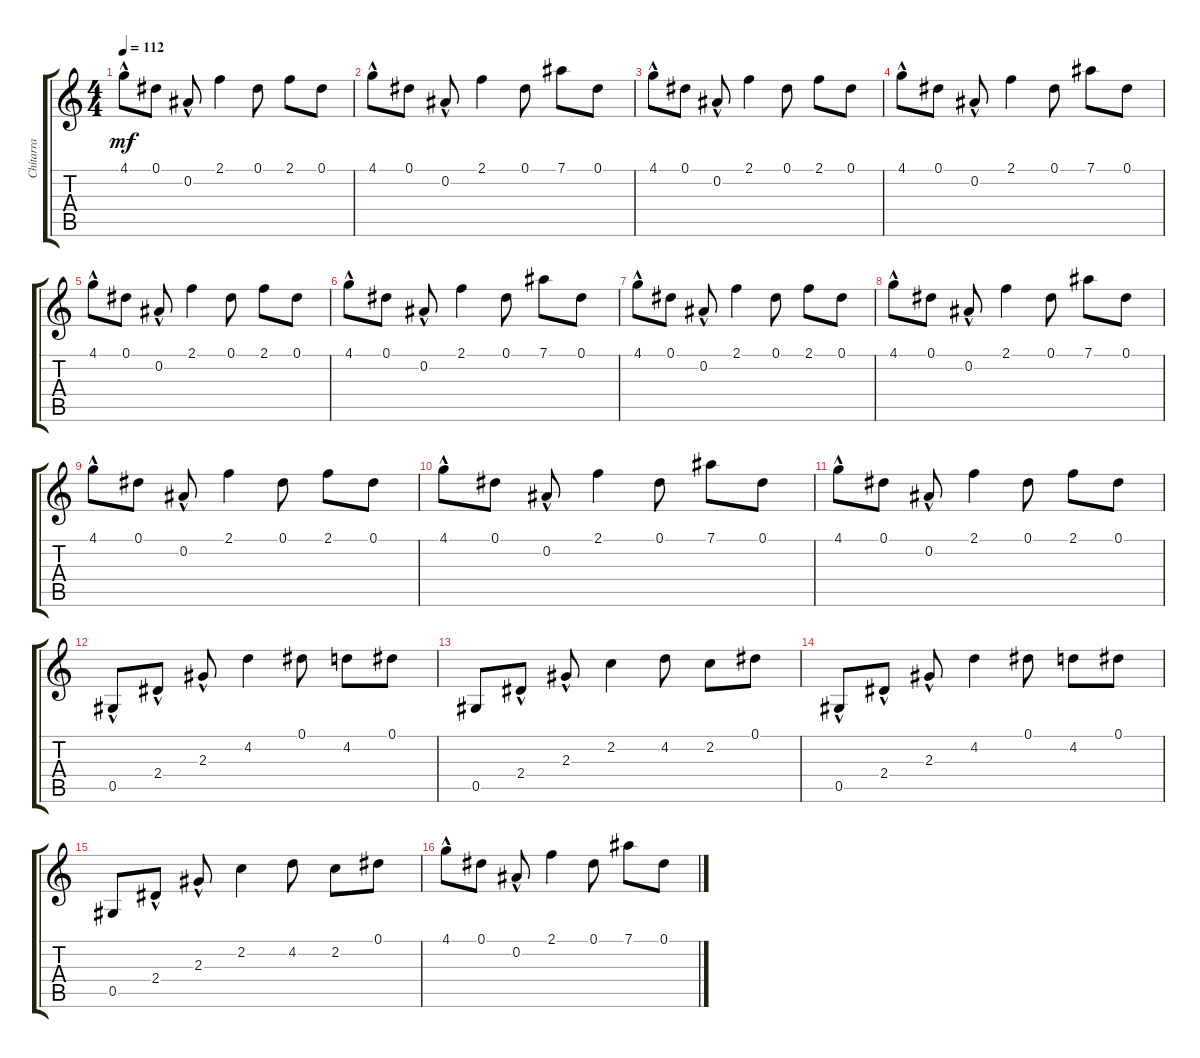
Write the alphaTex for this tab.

\track ("Chitarra" "Chitarra") {instrument electricguitarclean}
\staff {score tabs}
\tuning (Eb4 Bb3 Gb3 Db3 Ab2 Eb2) {hide}
\ts (4 4)
\tempo 112
\clef g2
\ks c
4.1{hac}.8{dy mf} 0.1.8 0.2{hac}.8 2.1.4 0.1.8 2.1.8 0.1.8 |
4.1{hac}.8 0.1.8 0.2{hac}.8 2.1.4 0.1.8 7.1.8 0.1.8 |
4.1{hac}.8 0.1.8 0.2{hac}.8 2.1.4 0.1.8 2.1.8 0.1.8 |
4.1{hac}.8 0.1.8 0.2{hac}.8 2.1.4 0.1.8 7.1.8 0.1.8 |
4.1{hac}.8 0.1.8 0.2{hac}.8 2.1.4 0.1.8 2.1.8 0.1.8 |
4.1{hac}.8 0.1.8 0.2{hac}.8 2.1.4 0.1.8 7.1.8 0.1.8 |
4.1{hac}.8 0.1.8 0.2{hac}.8 2.1.4 0.1.8 2.1.8 0.1.8 |
4.1{hac}.8 0.1.8 0.2{hac}.8 2.1.4 0.1.8 7.1.8 0.1.8 |
4.1{hac}.8 0.1.8 0.2{hac}.8 2.1.4 0.1.8 2.1.8 0.1.8 |
4.1{hac}.8 0.1.8 0.2{hac}.8 2.1.4 0.1.8 7.1.8 0.1.8 |
4.1{hac}.8 0.1.8 0.2{hac}.8 2.1.4 0.1.8 2.1.8 0.1.8 |
0.5{hac}.8 2.4{hac}.8 2.3{hac}.8 4.2.4 0.1.8 4.2.8 0.1.8 |
0.5.8 2.4{hac}.8 2.3{hac}.8 2.2.4 4.2.8 2.2.8 0.1.8 |
0.5{hac}.8 2.4{hac}.8 2.3{hac}.8 4.2.4 0.1.8 4.2.8 0.1.8 |
0.5.8 2.4{hac}.8 2.3{hac}.8 2.2.4 4.2.8 2.2.8 0.1.8 |
4.1{hac}.8 0.1.8 0.2{hac}.8 2.1.4 0.1.8 7.1.8 0.1.8
